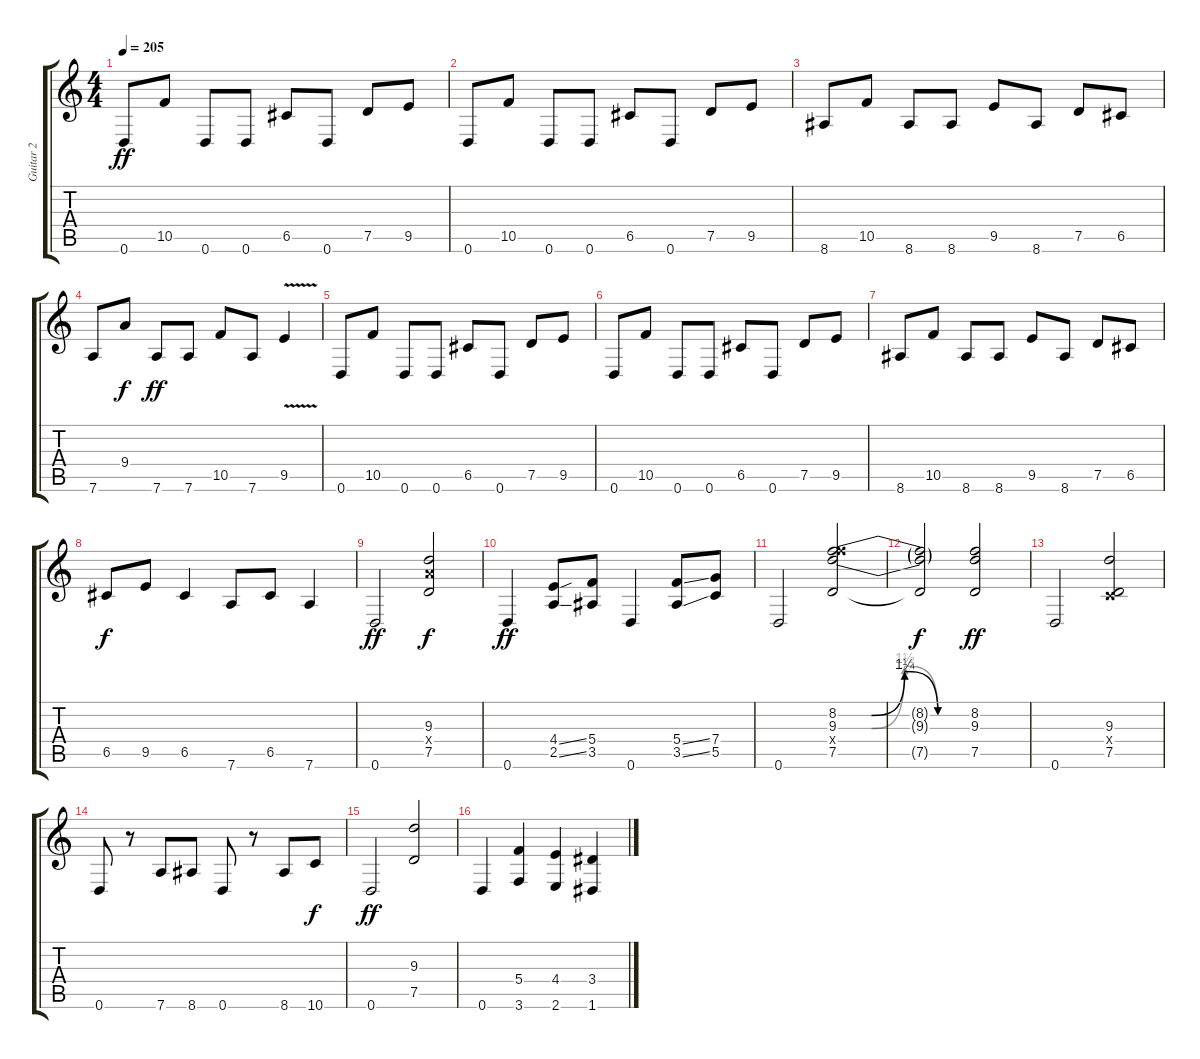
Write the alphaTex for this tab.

\track ("Guitar 2" "Guitar 2") {instrument distortionguitar}
\staff {score tabs}
\tuning (D4 A3 F3 C3 G2 D2) {hide}
\ts (4 4)
\tempo 205
\clef g2
\ks c
0.6.8{dy ff} 10.5.8 0.6.8 0.6.8 6.5.8 0.6.8 7.5.8 9.5.8 |
0.6.8 10.5.8 0.6.8 0.6.8 6.5.8 0.6.8 7.5.8 9.5.8 |
8.6.8 10.5.8 8.6.8 8.6.8 9.5.8 8.6.8 7.5.8 6.5.8 |
7.6.8 9.4.8{dy f} 7.6.8{dy ff} 7.6.8 10.5.8 7.6.8 9.5{v}.4 |
0.6.8 10.5.8 0.6.8 0.6.8 6.5.8 0.6.8 7.5.8 9.5.8 |
0.6.8 10.5.8 0.6.8 0.6.8 6.5.8 0.6.8 7.5.8 9.5.8 |
8.6.8 10.5.8 8.6.8 8.6.8 9.5.8 8.6.8 7.5.8 6.5.8 |
6.5.8{dy f} 9.5.8 6.5.4 7.6.8 6.5.8 7.6.4 |
0.6.2{dy ff} (9.3 9.4{x} 7.5).2{dy f} |
0.6.4{dy ff} (4.4{ss} 2.5{ss}).8 (5.4 3.5).8 0.6.4 (5.4{ss} 3.5{ss}).8 (7.4 5.5).8 |
0.6.2 (8.2{be (custom 0 0 13 0 15 0 30 5 45 0 60 0)} 9.3{be (custom 0 0 15 0 30 6 45 0 60 0)} 17.4{x} 7.5).2 |
(8.2{t} 9.3{t} 7.5{t}).2{dy f} (8.2 9.3 7.5).2{dy ff} |
0.6.2 (9.3 0.4{x} 7.5).2 |
0.6.8 r.8 7.6.8 8.6.8 0.6.8 r.8 8.6.8 10.6.8{dy f} |
0.6.2{dy ff} (9.3 7.5).2 |
0.6.4 (5.4 3.6).4 (4.4 2.6).4 (3.4 1.6).4
